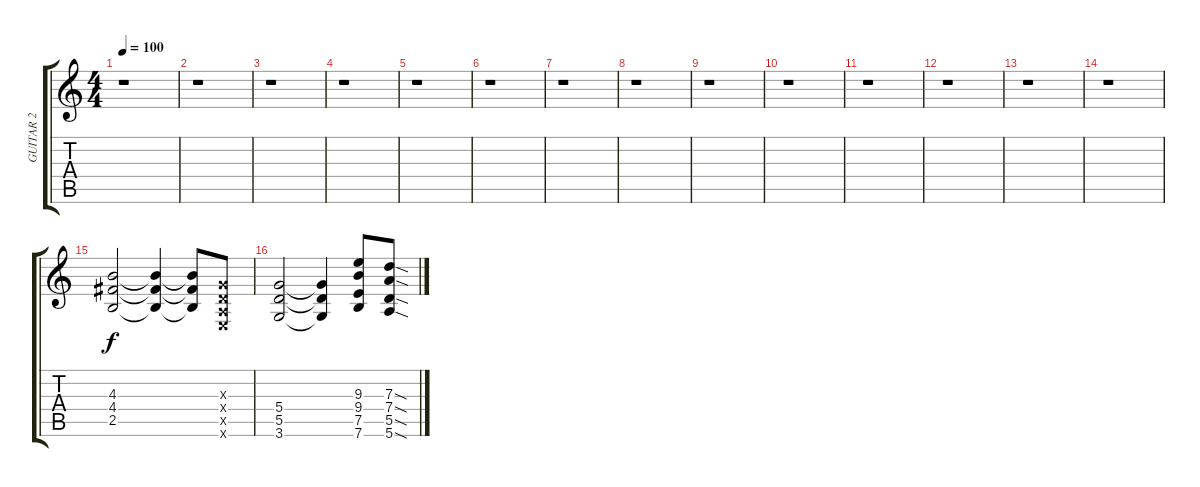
\track ("GUITAR 2" "GUITAR 2") {instrument distortionguitar}
\staff {score tabs}
\tuning (E4 B3 G3 D3 A2 E2) {hide}
\ts (4 4)
\tempo 100
\clef g2
\ks c
r.1{dy f} |
r.1 |
r.1 |
r.1 |
r.1 |
r.1 |
r.1 |
r.1 |
r.1 |
r.1 |
r.1 |
r.1 |
r.1 |
r.1 |
(4.3 4.4 2.5).2 (4.3{t} 4.4{t} 2.5{t}).4 (4.3{t} 4.4{t} 2.5{t}).8 (0.3{x} 0.4{x} 0.5{x} 0.6{x}).8 |
(5.4 5.5 3.6).2 (5.4{t} 5.5{t} 3.6{t}).4 (9.3 9.4 7.5 7.6).8 (7.3{sod} 7.4{sod} 5.5{sod} 5.6{sod}).8
